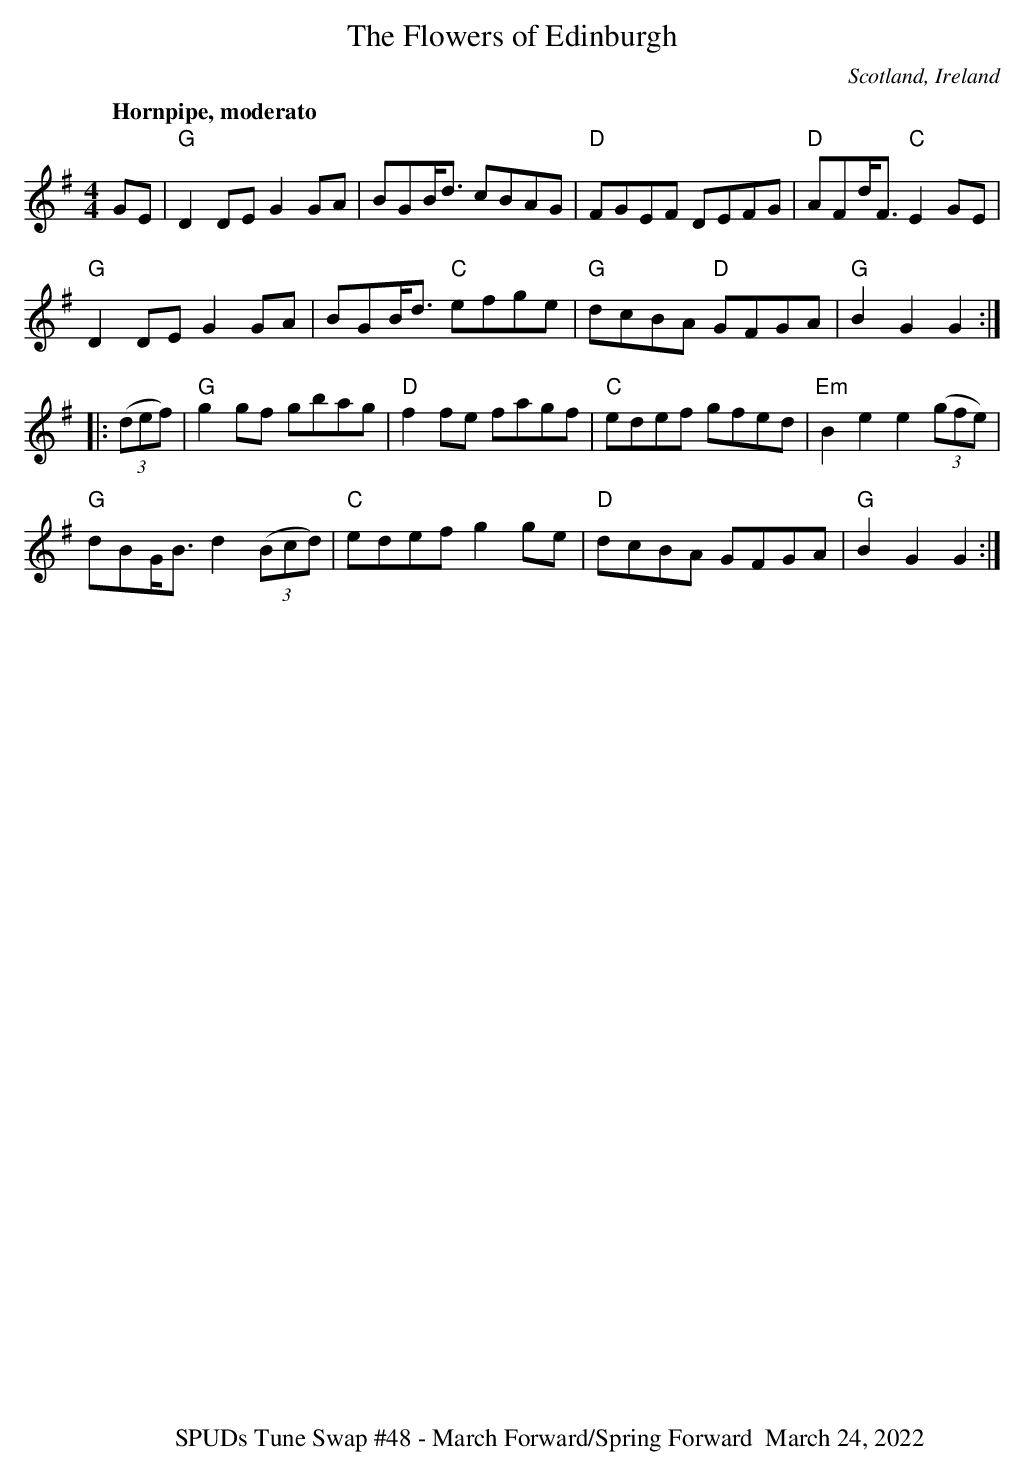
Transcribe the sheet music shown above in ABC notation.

X:1
T:Flowers of Edinburgh, The
Q:"Hornpipe, moderato"
O:Scotland, Ireland
M:4/4
L:1/8
K:G
GE|"G"D2DE G2GA|BGB<d cBAG|"D"FGEF DEFG|"D"AFd<F "C"E2GE|
"G"D2DE G2GA|BGB<d "C"efge|"G"dcBA "D"GFGA|"G"B2G2 G2:|
|:(3(def)|"G"g2gf gbag|"D"f2fe fagf|\
"C"edef gfed|"Em"B2e2 e2 (3(gfe)|
"G"dBG<B d2 (3(Bcd)|"C"edef g2ge|"D"dcBA GFGA|"G"B2G2 G2:|
